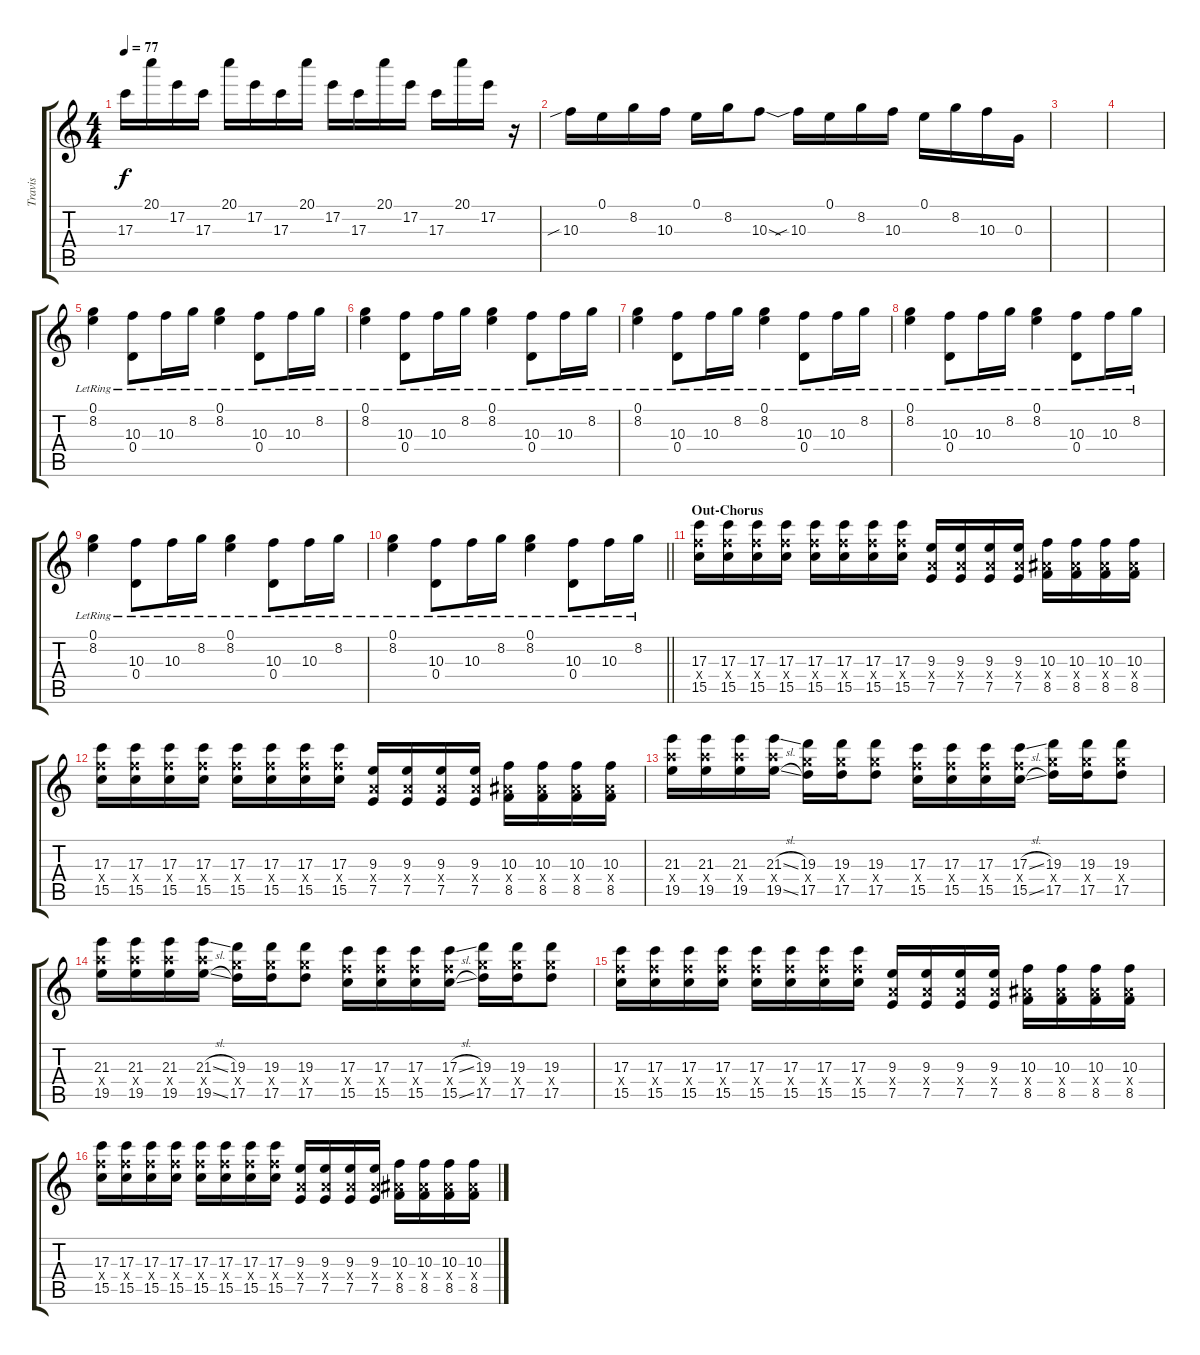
\track ("Travis" "Travis") {instrument overdrivenguitar}
\staff {score tabs}
\tuning (E4 B3 G3 D3 A2 D2) {hide}
\ts (4 4)
\tempo 77
\clef g2
\ks c
17.3.16{dy f} 20.1.16 17.2.16 17.3.16 20.1.16 17.2.16 17.3.16 20.1.16 17.2.16 17.3.16 20.1.16 17.2.16 17.3.16 20.1.16 17.2.16 r.16 |
10.3{sib}.16 0.1.16 8.2.16 10.3.16 0.1.16 8.2.16 10.3{sod}.8 10.3{sib}.16 0.1.16 8.2.16 10.3.16 0.1.16 8.2.16 10.3.16 0.3.16 |
|
|
(0.1{lr} 8.2{lr}).4 (10.3{lr} 0.4{lr}).8 10.3{lr}.16 8.2{lr}.16 (0.1{lr} 8.2{lr}).4 (10.3{lr} 0.4{lr}).8 10.3{lr}.16 8.2{lr}.16 |
(0.1{lr} 8.2{lr}).4 (10.3{lr} 0.4{lr}).8 10.3{lr}.16 8.2{lr}.16 (0.1{lr} 8.2{lr}).4 (10.3{lr} 0.4{lr}).8 10.3{lr}.16 8.2{lr}.16 |
(0.1{lr} 8.2{lr}).4 (10.3{lr} 0.4{lr}).8 10.3{lr}.16 8.2{lr}.16 (0.1{lr} 8.2{lr}).4 (10.3{lr} 0.4{lr}).8 10.3{lr}.16 8.2{lr}.16 |
(0.1{lr} 8.2{lr}).4 (10.3{lr} 0.4{lr}).8 10.3{lr}.16 8.2{lr}.16 (0.1{lr} 8.2{lr}).4 (10.3{lr} 0.4{lr}).8 10.3{lr}.16 8.2{lr}.16 |
(0.1{lr} 8.2{lr}).4 (10.3{lr} 0.4{lr}).8 10.3{lr}.16 8.2{lr}.16 (0.1{lr} 8.2{lr}).4 (10.3{lr} 0.4{lr}).8 10.3{lr}.16 8.2{lr}.16 |
\barLineRight lightlight
(0.1{lr} 8.2{lr}).4 (10.3{lr} 0.4{lr}).8 10.3{lr}.16 8.2{lr}.16 (0.1{lr} 8.2{lr}).4 (10.3{lr} 0.4{lr}).8 10.3{lr}.16 8.2{lr}.16 |
\section ("" "Out-Chorus")
(17.3 15.4{x} 15.5).16 (17.3 15.4{x} 15.5).16 (17.3 15.4{x} 15.5).16 (17.3 15.4{x} 15.5).16 (17.3 15.4{x} 15.5).16 (17.3 15.4{x} 15.5).16 (17.3 15.4{x} 15.5).16 (17.3 15.4{x} 15.5).16 (9.3 7.4{x} 7.5).16 (9.3 7.4{x} 7.5).16 (9.3 7.4{x} 7.5).16 (9.3 7.4{x} 7.5).16 (10.3 8.4{x} 8.5).16 (10.3 8.4{x} 8.5).16 (10.3 8.4{x} 8.5).16 (10.3 8.4{x} 8.5).16 |
(17.3 15.4{x} 15.5).16 (17.3 15.4{x} 15.5).16 (17.3 15.4{x} 15.5).16 (17.3 15.4{x} 15.5).16 (17.3 15.4{x} 15.5).16 (17.3 15.4{x} 15.5).16 (17.3 15.4{x} 15.5).16 (17.3 15.4{x} 15.5).16 (9.3 7.4{x} 7.5).16 (9.3 7.4{x} 7.5).16 (9.3 7.4{x} 7.5).16 (9.3 7.4{x} 7.5).16 (10.3 8.4{x} 8.5).16 (10.3 8.4{x} 8.5).16 (10.3 8.4{x} 8.5).16 (10.3 8.4{x} 8.5).16 |
(21.3 19.4{x} 19.5).16 (21.3 19.4{x} 19.5).16 (21.3 19.4{x} 19.5).16 (21.3{sl} 19.4{x} 19.5{sl}).16 (19.3 17.4{x} 17.5).16 (19.3 17.4{x} 17.5).16 (19.3 17.4{x} 17.5).8 (17.3 15.4{x} 15.5).16 (17.3 15.4{x} 15.5).16 (17.3 15.4{x} 15.5).16 (17.3{sl} 15.4{x} 15.5{sl}).16 (19.3 17.4{x} 17.5).16 (19.3 17.4{x} 17.5).16 (19.3 17.4{x} 17.5).8 |
(21.3 19.4{x} 19.5).16 (21.3 19.4{x} 19.5).16 (21.3 19.4{x} 19.5).16 (21.3{sl} 19.4{x} 19.5{sl}).16 (19.3 17.4{x} 17.5).16 (19.3 17.4{x} 17.5).16 (19.3 17.4{x} 17.5).8 (17.3 15.4{x} 15.5).16 (17.3 15.4{x} 15.5).16 (17.3 15.4{x} 15.5).16 (17.3{sl} 15.4{x} 15.5{sl}).16 (19.3 17.4{x} 17.5).16 (19.3 17.4{x} 17.5).16 (19.3 17.4{x} 17.5).8 |
(17.3 15.4{x} 15.5).16 (17.3 15.4{x} 15.5).16 (17.3 15.4{x} 15.5).16 (17.3 15.4{x} 15.5).16 (17.3 15.4{x} 15.5).16 (17.3 15.4{x} 15.5).16 (17.3 15.4{x} 15.5).16 (17.3 15.4{x} 15.5).16 (9.3 7.4{x} 7.5).16 (9.3 7.4{x} 7.5).16 (9.3 7.4{x} 7.5).16 (9.3 7.4{x} 7.5).16 (10.3 8.4{x} 8.5).16 (10.3 8.4{x} 8.5).16 (10.3 8.4{x} 8.5).16 (10.3 8.4{x} 8.5).16 |
(17.3 15.4{x} 15.5).16 (17.3 15.4{x} 15.5).16 (17.3 15.4{x} 15.5).16 (17.3 15.4{x} 15.5).16 (17.3 15.4{x} 15.5).16 (17.3 15.4{x} 15.5).16 (17.3 15.4{x} 15.5).16 (17.3 15.4{x} 15.5).16 (9.3 7.4{x} 7.5).16 (9.3 7.4{x} 7.5).16 (9.3 7.4{x} 7.5).16 (9.3 7.4{x} 7.5).16 (10.3 8.4{x} 8.5).16 (10.3 8.4{x} 8.5).16 (10.3 8.4{x} 8.5).16 (10.3 8.4{x} 8.5).16
